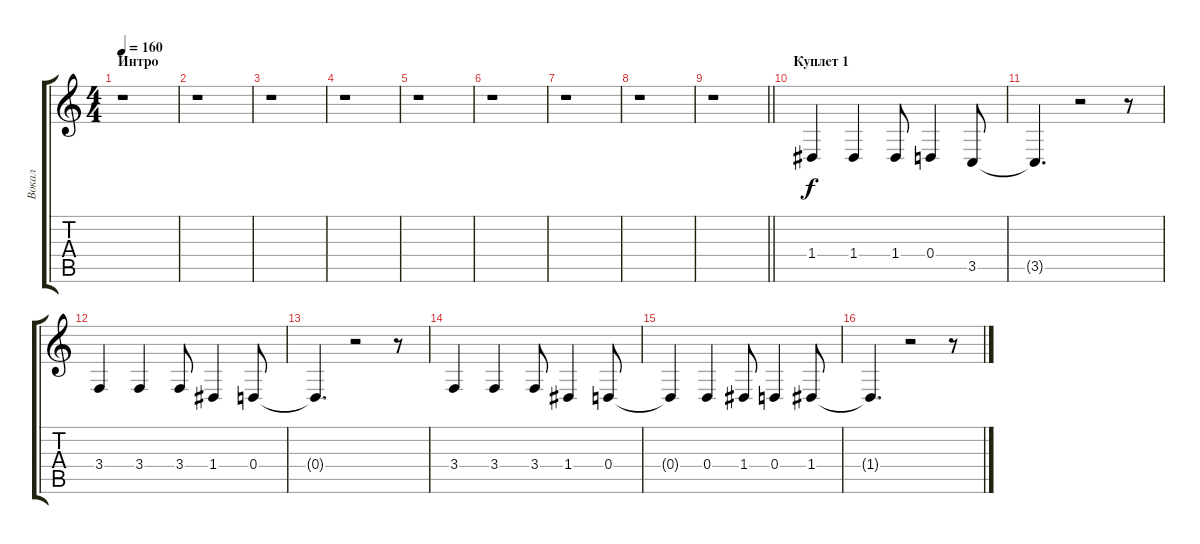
\track ("Вокал" "Вокал") {instrument altosax}
\staff {score tabs}
\tuning (E4 B3 G3 D3 A2 E2) {hide}
\ts (4 4)
\section ("" "Интро")
\tempo 160
\clef g2
\ks c
r.1{dy f instrument altosax} |
r.1 |
r.1 |
r.1 |
r.1 |
r.1 |
r.1 |
r.1 |
\barLineRight lightlight
r.1 |
\section ("" "Куплет 1")
1.4.4 1.4.4 1.4.8 0.4.4 3.5.8 |
3.5{t}.4{d} r.2 r.8 |
3.4.4 3.4.4 3.4.8 1.4.4 0.4.8 |
0.4{t}.4{d} r.2 r.8 |
3.4.4 3.4.4 3.4.8 1.4.4 0.4.8 |
0.4{t}.4 0.4.4 1.4.8 0.4.4 1.4.8 |
1.4{t}.4{d} r.2 r.8
